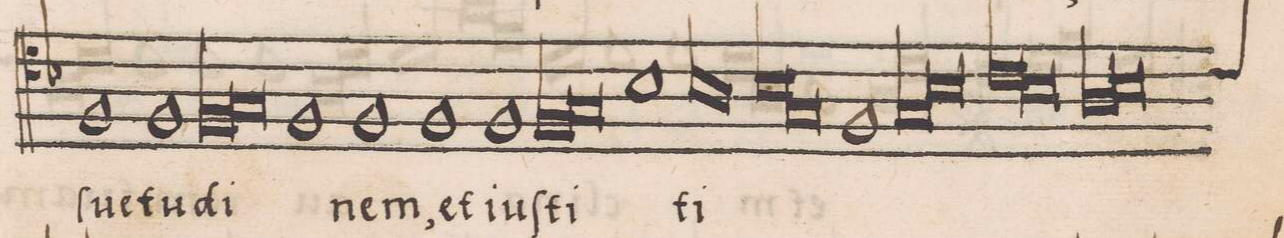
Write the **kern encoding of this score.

**kern	**text
*I"TENOR	*
*clefC4	*
*k[b-]	*
*met(C)	*
*M2/1	*
1F	-ſue-
=9-	=9-
1F	-tu-
*lig	*
1F	-di-
=10-	=10-
1G	.
*Xlig	*
1F	.
=11-	=11-
1F	-nem,
1F	et
=12-	=12-
1F	iu-
*lig	*
1F	-ſti-
=13-	=13-
1G	.
*Xlig	*
1B-	.
=14-	=14-
*lig	*
1B-	-ti-
1A	.
*Xlig	*
=15-	=15-
*lig	*
1B-	.
1G	.
*Xlig	*
=16-	=16-
1F	.
*lig	*
1G	.
=17-	=17-
1B-	.
*Xlig	*
*lig	*
1c	.
=18-	=18-
1B-	.
*Xlig	*
*lig	*
1A	.
=19-	=19-
*custos:c	*
1B-	.
*Xlig	*
*lig	*
*-	*-
